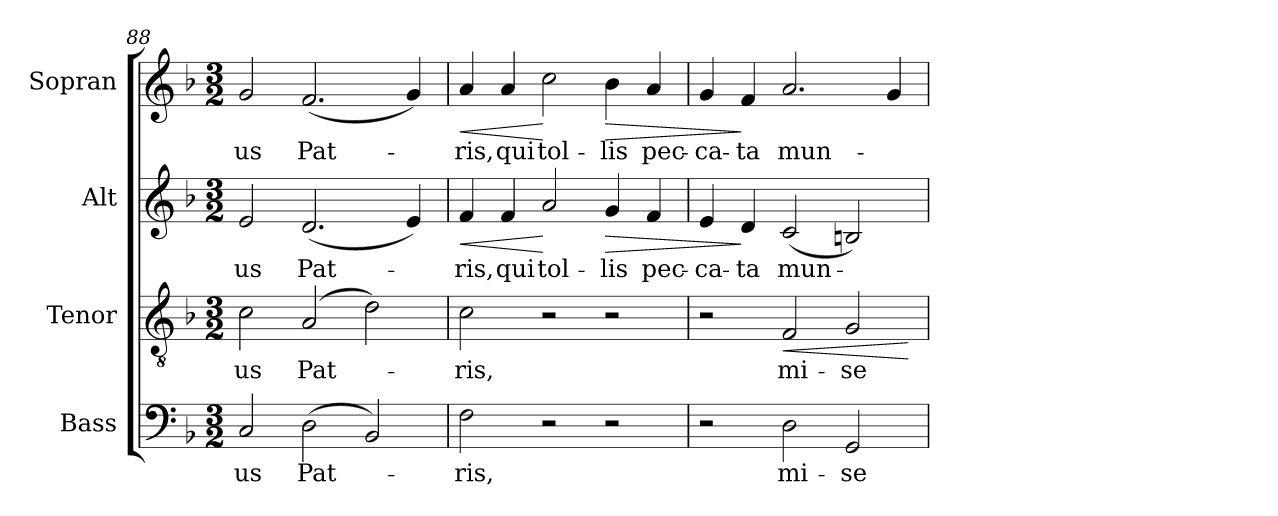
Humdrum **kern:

**kern	**text	**kern	**text	**dynam	**kern	**text	**dynam	**kern	**text	**dynam
*part4	*part4	*part3	*part3	*part3	*part2	*part2	*part2	*part1	*part1	*part1
*staff4	*staff4	*staff3	*staff3	*staff3	*staff2	*staff2	*staff2	*staff1	*staff1	*staff1
*I"Bass	*	*I"Tenor	*	*	*I"Alt	*	*	*I"Sopran	*	*
*I'B.	*	*I'T.	*	*	*I'A.	*	*	*I'S.	*	*
*clefF4	*	*clefGv2	*	*	*clefG2	*	*	*clefG2	*	*
*k[b-]	*	*k[b-]	*	*	*k[b-]	*	*	*k[b-]	*	*
*F:	*	*F:	*	*	*F:	*	*	*F:	*	*
*M3/2	*	*M3/2	*	*	*M3/2	*	*	*M3/2	*	*
=88	=88	=88	=88	=88	=88	=88	=88	=88	=88	=88
!	!LO:LY:b	!	!LO:LY:b	!	!	!LO:LY:b	!	!	!LO:LY:b	!
2C/	-us	2c\	-us	.	2e/	-us	.	2g/	-us	.
!	!LO:LY:b	!	!LO:LY:b	!	!	!LO:LY:b	!	!	!LO:LY:b	!
(>2D\	Pat-	(>2A/	Pat-	.	(<2.d/	Pat-	.	(<2.f/	Pat-	.
2BB-/)	.	2d\)	.	.	.	.	.	.	.	.
.	.	.	.	.	4e/)	.	.	4g/)	.	.
!!LO:LB:g=z
=89	=89	=89	=89	=89	=89	=89	=89	=89	=89	=89
!	!LO:LY:b	!	!LO:LY:b	!	!	!LO:LY:b	!LO:HP:b	!	!LO:LY:b	!LO:HP:b
2F\	-ris,	2c\	-ris,	.	4f/	-ris,	<	4a/	-ris,	<
!	!	!	!	!	!	!LO:LY:b	!	!	!LO:LY:b	!
.	.	.	.	.	4f/	qui	.	4a/	qui	.
!	!	!	!	!	!	!LO:LY:b	!	!	!LO:LY:b	!
2r	.	2r	.	.	2a/	tol-	[	2cc\	tol-	[
!	!	!	!	!	!	!LO:LY:b	!LO:HP:b	!	!LO:LY:b	!LO:HP:b
2r	.	2r	.	.	4g/	-lis	>	4b-\	-lis	>
!	!	!	!	!	!	!LO:LY:b	!	!	!LO:LY:b	!
.	.	.	.	.	4f/	pec-	.	4a/	pec-	.
=90	=90	=90	=90	=90	=90	=90	=90	=90	=90	=90
!	!	!	!	!	!	!LO:LY:b	!	!	!LO:LY:b	!
2r	.	2r	.	.	4e/	-ca-	.	4g/	-ca-	.
!	!	!	!	!	!	!LO:LY:b	!	!	!LO:LY:b	!
.	.	.	.	.	4d/	-ta	]	4f/	-ta	]
!	!LO:LY:b	!	!LO:LY:b	!LO:HP:b	!	!LO:LY:b	!	!	!LO:LY:b	!
2D\	mi-	2F/	mi-	<	(<2c/	mun-	.	2.a/	mun-	.
!	!LO:LY:b	!	!LO:LY:b	!	!	!	!	!	!	!
2GG/	-se-	2G/	-se-	.	2Bn/)	.	.	.	.	.
.	.	.	.	.	.	.	.	4g/	.	.
.	.	.	.	[	.	.	.	.	.	.
=	=	=	=	=	=	=	=	=	=	=
*-	*-	*-	*-	*-	*-	*-	*-	*-	*-	*-
